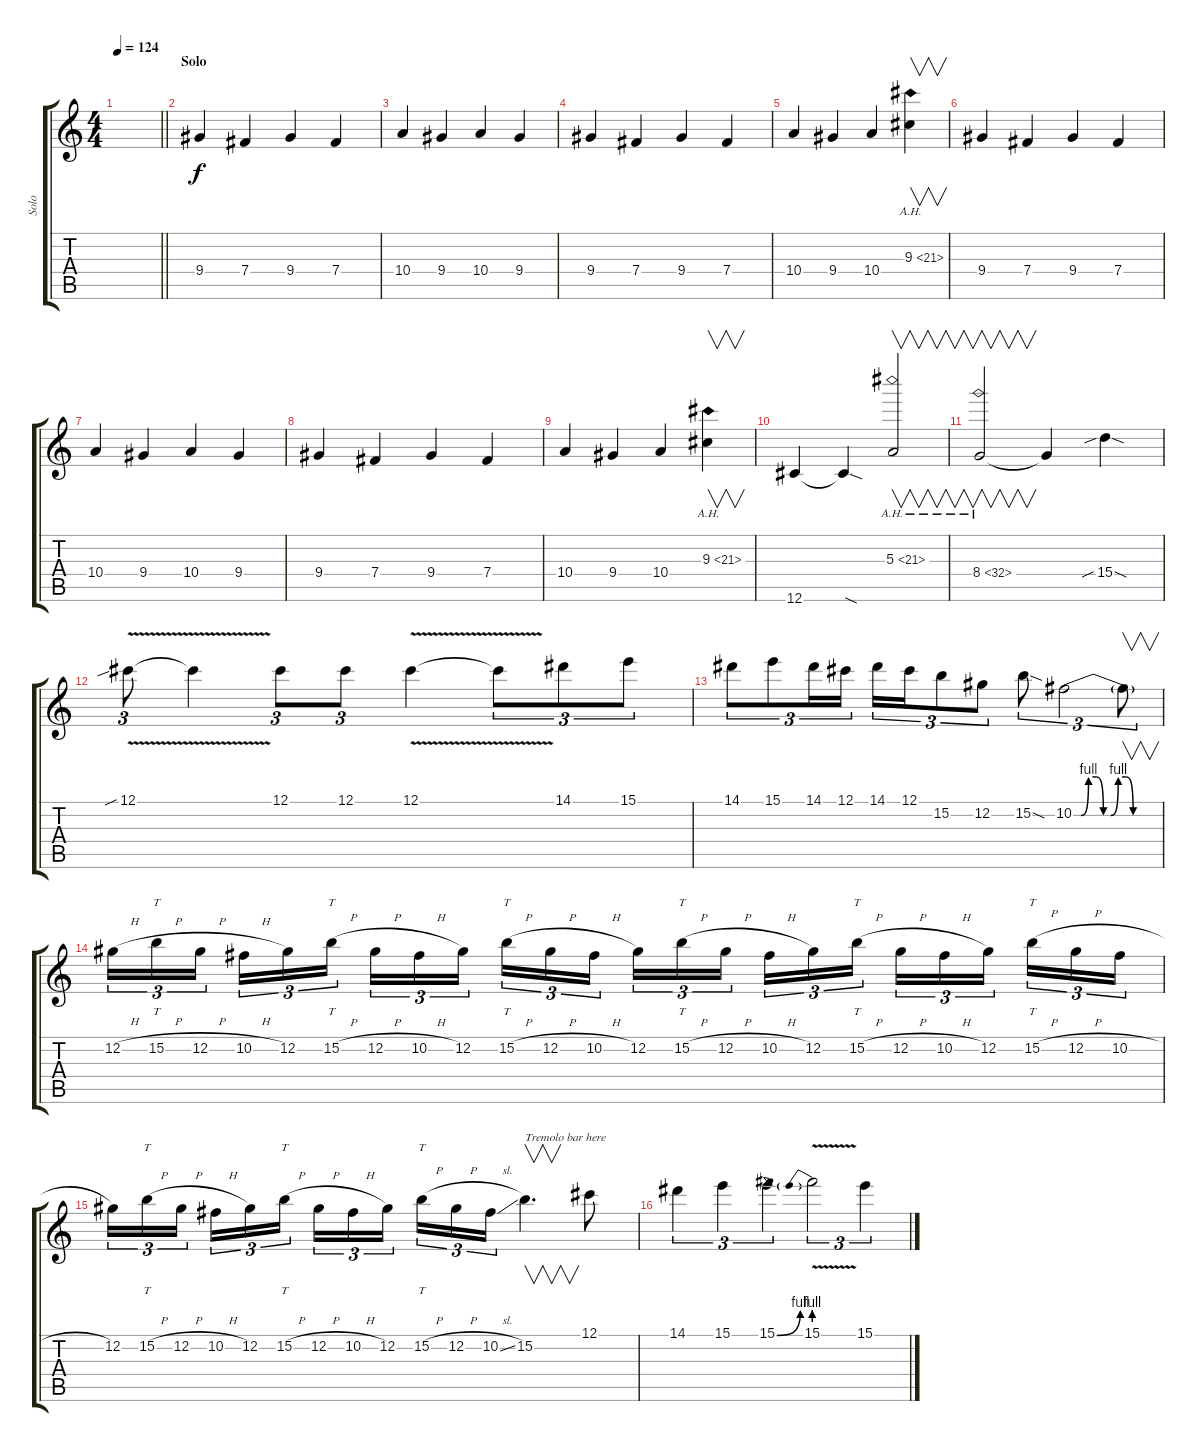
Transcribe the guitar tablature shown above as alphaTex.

\track ("Solo" "Solo") {instrument distortionguitar}
\staff {score tabs}
\tuning (Db4 Ab3 E3 B2 Gb2 Db2) {hide}
\ts (4 4)
\tempo 124
\clef g2
\barLineRight lightlight
\ks c
|
\section ("" "Solo")
9.4.4 7.4.4 9.4.4 7.4.4 |
10.4.4 9.4.4 10.4.4 9.4.4 |
9.4.4 7.4.4 9.4.4 7.4.4 |
10.4.4 9.4.4 10.4.4 9.3{ah 12}.4{v} |
9.4.4 7.4.4 9.4.4 7.4.4 |
10.4.4 9.4.4 10.4.4 9.4.4 |
9.4.4 7.4.4 9.4.4 7.4.4 |
10.4.4 9.4.4 10.4.4 9.3{ah 12}.4{v} |
12.6.4 12.6{sod t}.4 5.3{ah 16}.2{v} |
8.4{ah 24}.2{v} 8.4{t}.4 15.4{sib sod}.4 |
12.1{v sib}.8{tu (3 2)} 12.1{t}.4 12.1.8{tu (3 2)} 12.1.8{tu (3 2)} 12.1{v}.4 12.1{t}.8{tu (3 2)} 14.1.8{tu (3 2)} 15.1.8{tu (3 2)} |
14.1.8{tu (3 2)} 15.1.8{tu (3 2)} 14.1.16{tu (3 2)} 12.1.16{tu (3 2)} 14.1.16{tu (3 2)} 12.1.16{tu (3 2)} 15.2.8{tu (3 2)} 12.2.8{tu (3 2)} 15.2{sod}.8{tu (3 2)} 10.2{be (custom 0 0 5 0 10 4 15 4 20 0 25 0 30 4 35 4 40 0 60 0)}.2{tu (3 2)} 10.2{t}.8{v tu (3 2)} |
12.2{h}.16{tu (3 2)} 15.2{h}.16{tt tu (3 2)} 12.2{h}.16{tu (3 2) beam splitsecondary} 10.2{h}.16{tu (3 2)} 12.2.16{tu (3 2)} 15.2{h}.16{tt tu (3 2)} 12.2{h}.16{tu (3 2)} 10.2{h}.16{tu (3 2)} 12.2.16{tu (3 2) beam splitsecondary} 15.2{h}.16{tt tu (3 2)} 12.2{h}.16{tu (3 2)} 10.2{h}.16{tu (3 2)} 12.2.16{tu (3 2)} 15.2{h}.16{tt tu (3 2)} 12.2{h}.16{tu (3 2) beam splitsecondary} 10.2{h}.16{tu (3 2)} 12.2.16{tu (3 2)} 15.2{h}.16{tt tu (3 2)} 12.2{h}.16{tu (3 2)} 10.2{h}.16{tu (3 2)} 12.2.16{tu (3 2) beam splitsecondary} 15.2{h}.16{tt tu (3 2)} 12.2{h}.16{tu (3 2)} 10.2{h}.16{tu (3 2)} |
12.2.16{tu (3 2)} 15.2{h}.16{tt tu (3 2)} 12.2{h}.16{tu (3 2) beam splitsecondary} 10.2{h}.16{tu (3 2)} 12.2.16{tu (3 2)} 15.2{h}.16{tt tu (3 2)} 12.2{h}.16{tu (3 2)} 10.2{h}.16{tu (3 2)} 12.2.16{tu (3 2) beam splitsecondary} 15.2{h}.16{tt tu (3 2)} 12.2{h}.16{tu (3 2)} 10.2{sl}.16{tu (3 2)} 15.2.4{v d txt "Tremolo bar here"} 12.1.8 |
14.1.4{tu (3 2)} 15.1.4{tu (3 2)} 15.1{be (bend 0 0 60 4)}.4{tu (3 2)} 15.1{be (prebend 0 4 60 4) v}.2{tu (3 2)} 15.1.4{tu (3 2)}
